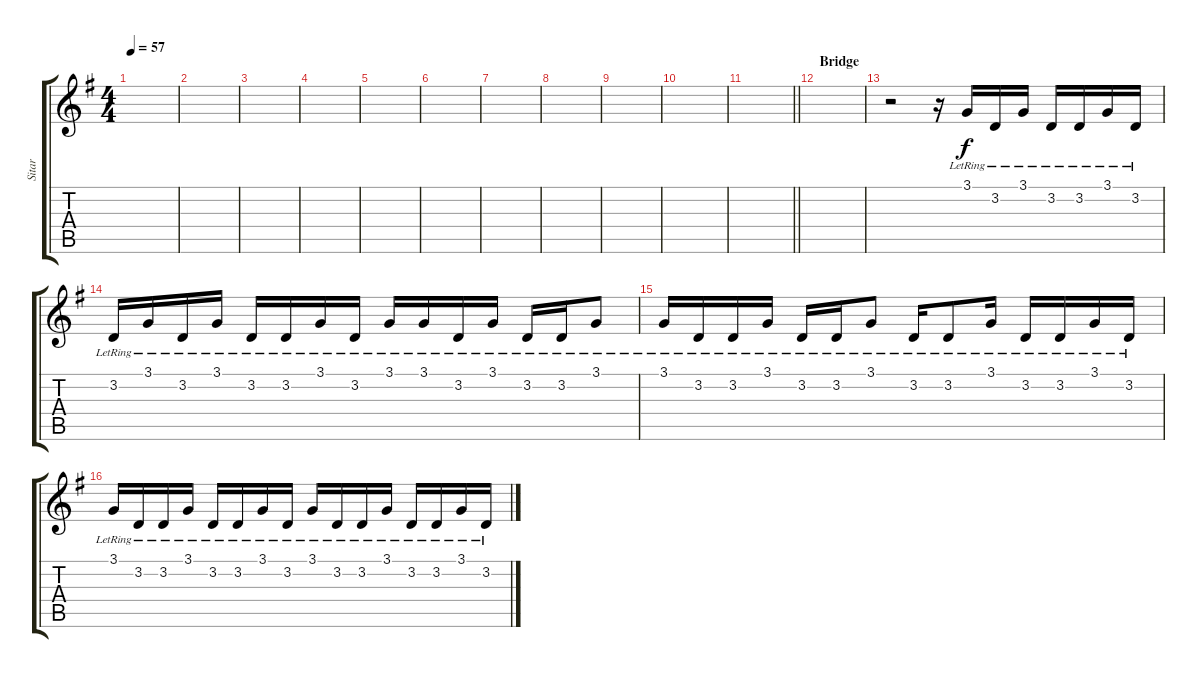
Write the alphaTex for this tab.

\track ("Sitar" "Sitar") {instrument sitar}
\staff {score tabs}
\tuning (E4 B3 G3 D3 A2 E2) {hide}
\ts (4 4)
\tempo 57
\clef g2
\ks g
|
|
|
|
|
|
|
|
|
|
\barLineRight lightlight
|
\section ("" "Bridge")
|
r.2 r.16 3.1{lr}.16 3.2{lr}.16 3.1{lr}.16 3.2{lr}.16 3.2{lr}.16 3.1{lr}.16 3.2{lr}.16 |
3.2{lr}.16 3.1{lr}.16 3.2{lr}.16 3.1{lr}.16 3.2{lr}.16 3.2{lr}.16 3.1{lr}.16 3.2{lr}.16 3.1{lr}.16 3.1{lr}.16 3.2{lr}.16 3.1{lr}.16 3.2{lr}.16 3.2{lr}.16 3.1{lr}.8 |
3.1{lr}.16 3.2{lr}.16 3.2{lr}.16 3.1{lr}.16 3.2{lr}.16 3.2{lr}.16 3.1{lr}.8 3.2{lr}.16 3.2{lr}.8 3.1{lr}.16 3.2{lr}.16 3.2{lr}.16 3.1{lr}.16 3.2{lr}.16 |
3.1{lr}.16 3.2{lr}.16 3.2{lr}.16 3.1{lr}.16 3.2{lr}.16 3.2{lr}.16 3.1{lr}.16 3.2{lr}.16 3.1{lr}.16 3.2{lr}.16 3.2{lr}.16 3.1{lr}.16 3.2{lr}.16 3.2{lr}.16 3.1{lr}.16 3.2{lr}.16
